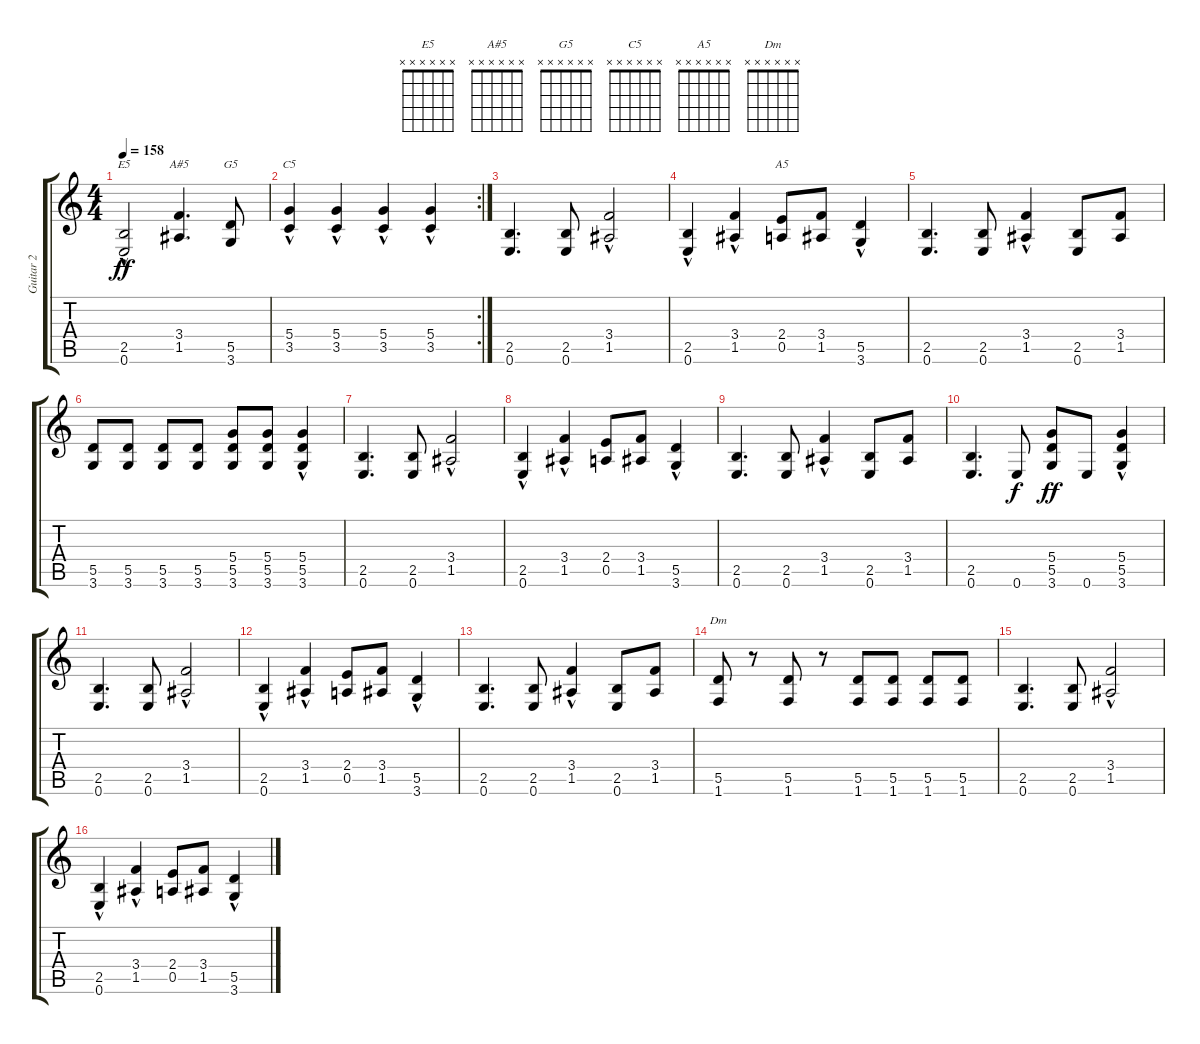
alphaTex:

\track ("Guitar 2" "Guitar 2") {instrument overdrivenguitar}
\staff {score tabs}
\tuning (E4 B3 G3 D3 A2 E2) {hide}
\chord ("E5" x x x x x x) {firstfret 0}
\chord ("A#5" x x x x x x) {firstfret 0}
\chord ("G5" x x x x x x) {firstfret 0}
\chord ("C5" x x x x x x) {firstfret 0}
\chord ("A5" x x x x x x) {firstfret 0}
\chord ("Dm" x x x x x x) {firstfret 0}
\ts (4 4)
\tempo 158
\clef g2
\ks c
(2.5{hac} 0.6{hac}).2{ch "E5" dy ff} (3.4 1.5).4{d ch "A#5"} (5.5 3.6).8{ch "G5"} |
\rc 2
(5.4 3.5{hac}).4{ch "C5"} (5.4 3.5{hac}).4 (5.4 3.5{hac}).4 (5.4 3.5{hac}).4 |
(2.5 0.6).4{d} (2.5 0.6).8 (3.4{hac} 1.5{hac}).2 |
(2.5{hac} 0.6{hac}).4 (3.4{hac} 1.5{hac}).4 (2.4 0.5).8{ch "A5"} (3.4 1.5).8 (5.5 3.6{hac}).4 |
(2.5 0.6).4{d} (2.5 0.6).8 (3.4{hac} 1.5{hac}).4 (2.5 0.6).8 (3.4 1.5).8 |
(5.5 3.6).8 (5.5 3.6).8 (5.5 3.6).8 (5.5 3.6).8 (5.4 5.5 3.6).8 (5.4 5.5 3.6).8 (5.4 5.5 3.6{hac}).4 |
(2.5 0.6).4{d} (2.5 0.6).8 (3.4{hac} 1.5{hac}).2 |
(2.5{hac} 0.6{hac}).4 (3.4{hac} 1.5{hac}).4 (2.4 0.5).8 (3.4 1.5).8 (5.5 3.6{hac}).4 |
(2.5 0.6).4{d} (2.5 0.6).8 (3.4{hac} 1.5{hac}).4 (2.5 0.6).8 (3.4 1.5).8 |
(2.5 0.6).4{d} 0.6.8{dy f} (5.4 5.5 3.6).8{dy ff} 0.6.8 (5.4{hac} 5.5 3.6{hac}).4 |
(2.5 0.6).4{d} (2.5 0.6).8 (3.4{hac} 1.5{hac}).2 |
(2.5{hac} 0.6{hac}).4 (3.4{hac} 1.5{hac}).4 (2.4 0.5).8 (3.4 1.5).8 (5.5 3.6{hac}).4 |
(2.5 0.6).4{d} (2.5 0.6).8 (3.4{hac} 1.5{hac}).4 (2.5 0.6).8 (3.4 1.5).8 |
(5.5 1.6).8{ch "Dm"} r.8 (5.5 1.6).8 r.8 (5.5 1.6).8 (5.5 1.6).8 (5.5 1.6).8 (5.5 1.6).8 |
(2.5 0.6).4{d} (2.5 0.6).8 (3.4{hac} 1.5{hac}).2 |
(2.5{hac} 0.6{hac}).4 (3.4{hac} 1.5{hac}).4 (2.4 0.5).8 (3.4 1.5).8 (5.5 3.6{hac}).4
